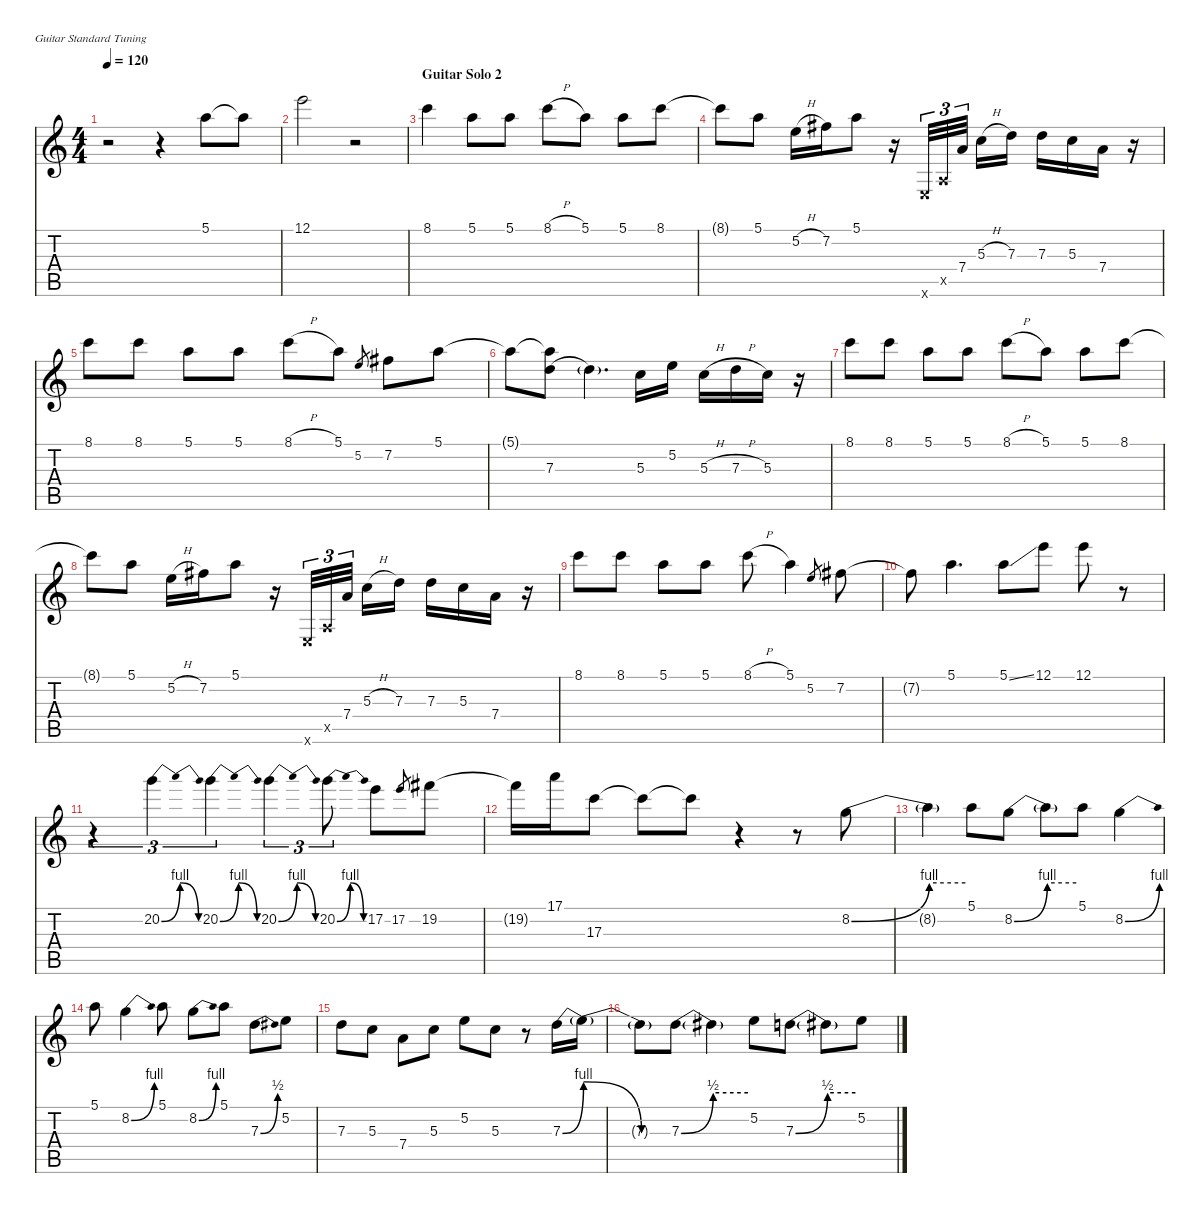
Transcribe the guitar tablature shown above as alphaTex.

\defaultSystemsLayout 4
\hideDynamics
\bracketExtendMode nobrackets
\singleTrackTrackNamePolicy hidden
\multiTrackTrackNamePolicy hidden
\firstSystemTrackNameMode fullname
\firstSystemTrackNameOrientation horizontal
\otherSystemsTrackNameOrientation horizontal
\track ("Carlos Santana" "dist.guit.") {instrument distortionguitar}
\staff {score tabs}
\tuning (E4 B3 G3 D3 A2 E2)
\ts (4 4)
\tempo 120
\clef g2
\ks c
r.2{dy f beam Down} r.4{beam Down} 5.1.8{beam Down} 5.1{t}.8{beam Down} |
12.1.2{beam Down} r.2{beam Down} |
\section ("" "Guitar Solo 2")
8.1.4{beam Down} 5.1.8{beam Down} 5.1.8{beam Down} 8.1{h}.8{beam Down} 5.1.8{beam Down} 5.1.8{dy p beam Down} 8.1.8{dy f beam Down} |
8.1{t}.8{beam Down} 5.1.8{beam Down} 5.2{h}.16{beam Down} 7.2{acc #}.16{beam Down} 5.1.8{beam Down} r.16{beam Down} 0.6{x}.32{tu (3 2) dy mp beam Up} 0.5{x}.32{tu (3 2) beam Up} 7.4.32{tu (3 2) dy f beam Up} 5.3{h}.16{beam Down} 7.3.16{beam Down} 7.3.16{beam Down} 5.3.16{beam Down} 7.4.16{beam Down} r.16{beam Down} |
8.1.8{beam Down} 8.1.8{beam Down} 5.1.8{beam Down} 5.1.8{beam Down} 8.1{h}.8{beam Down} 5.1.8{beam Down} 5.2.8{gr dy mf beam Up} 7.2{acc #}.8{dy f beam Down} 5.1.8{beam Down} |
5.1{t}.8{beam Down} (5.1{t} 7.3{be (hold 0 0 60 0)}).8{beam Down} 7.3{be (hold 0 0 60 0) t}.4{d beam Down} 5.3.16{beam Down} 5.2.16{beam Down} 5.3{h}.16{beam Down} 7.3{h}.16{beam Down} 5.3.16{beam Down} r.16{beam Down} |
8.1.8{beam Down} 8.1.8{beam Down} 5.1.8{beam Down} 5.1.8{beam Down} 8.1{h}.8{beam Down} 5.1.8{beam Down} 5.1.8{dy p beam Down} 8.1.8{dy f beam Down} |
8.1{t}.8{beam Down} 5.1.8{beam Down} 5.2{h}.16{beam Down} 7.2{acc #}.16{beam Down} 5.1.8{beam Down} r.16{beam Down} 0.6{x}.32{tu (3 2) dy mp beam Up} 0.5{x}.32{tu (3 2) beam Up} 7.4.32{tu (3 2) dy f beam Up} 5.3{h}.16{beam Down} 7.3.16{beam Down} 7.3.16{beam Down} 5.3.16{beam Down} 7.4.16{beam Down} r.16{beam Down} |
8.1.8{beam Down} 8.1.8{beam Down} 5.1.8{beam Down} 5.1.8{beam Down} 8.1{h}.8{beam Down} 5.1.4{beam Down} 5.2.8{gr dy mf beam Up} 7.2{acc #}.8{dy f beam Down} |
7.2{t acc #}.8{beam Down} 5.1.4{d beam Down} 5.1{ss}.8{beam Down} 12.1.8{beam Down} 12.1.8{beam Down} r.8{beam Down} |
r.4{tu (3 2) beam Down} 20.2{be (bendrelease 0 0 15 4 30 4 45 0)}.4{tu (3 2) beam Down} 20.2{be (bendrelease 0 0 15 4 30 4 45 0)}.4{tu (3 2) beam Down} 20.2{be (bendrelease 0 0 15 4 30 4 45 0)}.4{tu (3 2) beam Down} 20.2{be (bendrelease 0 0 15 4 30 4 45 0)}.8{tu (3 2) beam Down} 17.2.8{beam Down} 17.2.8{gr dy mf beam Up} 19.2{acc #}.8{dy f beam Down} |
19.2{t acc #}.16{beam Down} 17.1.16{beam Down} 17.3.8{beam Down} 17.3{t}.8{beam Down} 17.3{t}.8{beam Down} r.4{beam Down} r.8{beam Down} 8.2{be (bend 0 0 60 4)}.8{beam Down} |
8.2{be (hold 0 4 60 4) t}.4{beam Down} 5.1.8{beam Down} 8.2{be (bend 0 0 60 4)}.8{beam Down} 8.2{be (hold 0 4 60 4) t}.8{beam Down} 5.1.8{beam Down} 8.2{be (bend 0 0 30 4)}.4{beam Down} |
5.1.8{beam Down} 8.2{be (bend 0 0 30 4)}.4{beam Down} 5.1.8{beam Down} 8.2{be (bend 0 0 30 4)}.8{beam Down} 5.1.8{beam Down} 7.3{be (bend 0 0 30 2)}.8{beam Down} 5.2.8{beam Down} |
7.3.8{beam Down} 5.3.8{beam Down} 7.4.8{beam Down} 5.3.8{beam Down} 5.2.8{beam Down} 5.3.8{beam Down} r.8{beam Down} 7.3{be (bend 0 0 60 4)}.16{beam Down} 7.3{be (release 0 4 60 0) t}.16{beam Down} |
7.3{be (hold 0 0 60 0) t}.8{beam Down} 7.3{be (bend 0 0 60 2)}.8{beam Down} 7.3{be (hold 0 2 60 2) t}.4{beam Down} 5.2.8{beam Down} 7.3{be (bend 0 0 60 2)}.8{beam Down} 7.3{be (hold 0 2 60 2) t}.8{beam Down} 5.2.8{beam Down}
